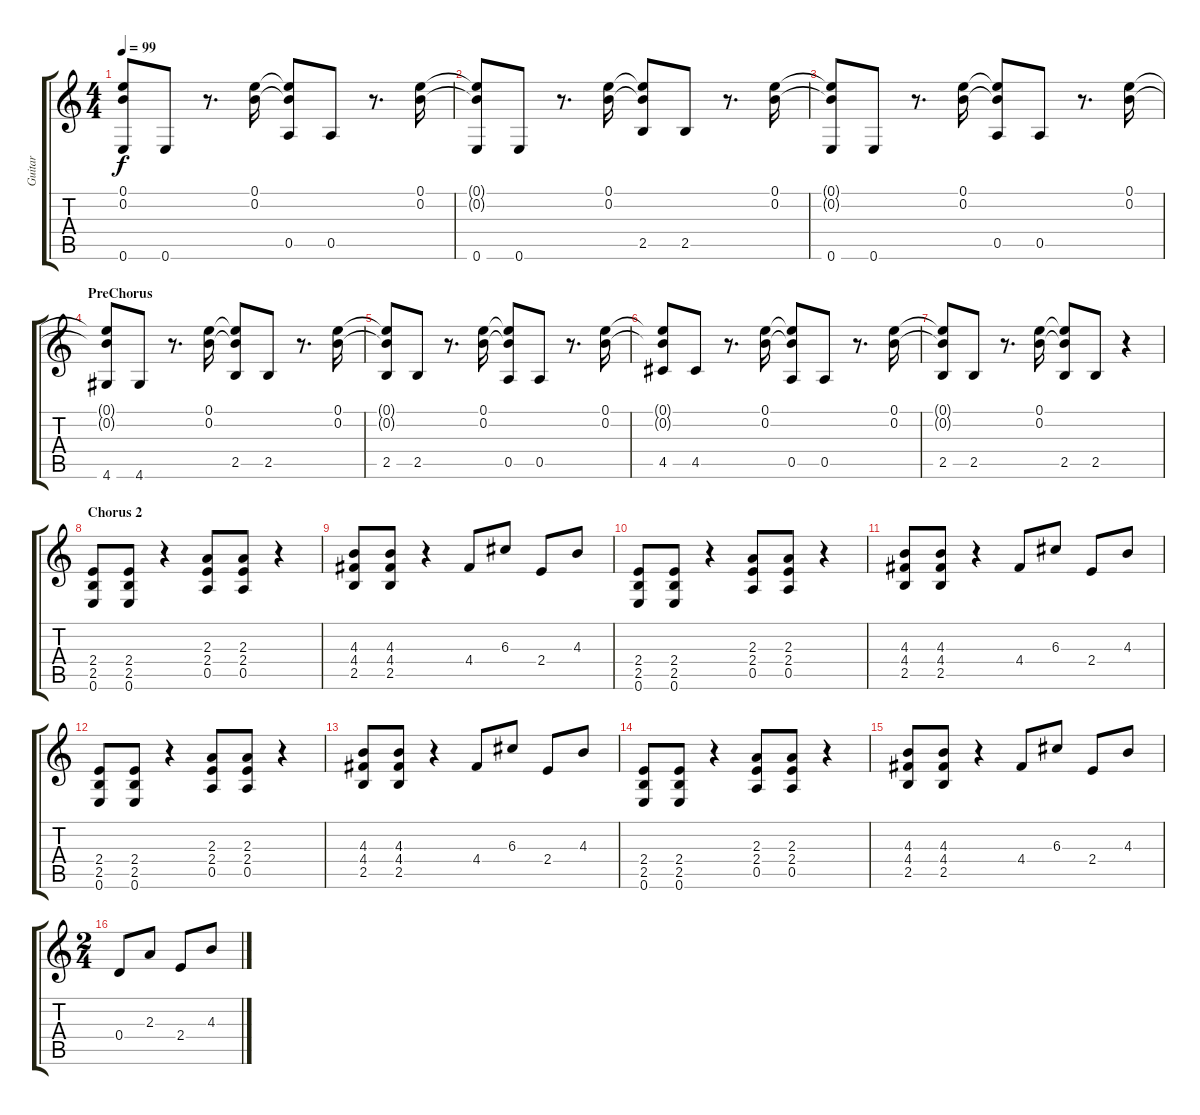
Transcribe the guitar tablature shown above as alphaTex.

\track ("Guitar" "Guitar") {instrument acousticguitarsteel}
\staff {score tabs}
\tuning (E4 B3 G3 D3 A2 E2) {hide}
\ts (4 4)
\tempo 99
\clef g2
\ks c
(0.1{t} 0.2{t} 0.6).8{dy f} 0.6.8 r.8{d} (0.1 0.2).16 (0.1{t} 0.2{t} 0.5).8 0.5.8 r.8{d} (0.1 0.2).16 |
(0.1{t} 0.2{t} 0.6).8 0.6.8 r.8{d} (0.1 0.2).16 (0.1{t} 0.2{t} 2.5).8 2.5.8 r.8{d} (0.1 0.2).16 |
(0.1{t} 0.2{t} 0.6).8 0.6.8 r.8{d} (0.1 0.2).16 (0.1{t} 0.2{t} 0.5).8 0.5.8 r.8{d} (0.1 0.2).16 |
\section ("" "PreChorus")
(0.1{t} 0.2{t} 4.6).8 4.6.8 r.8{d} (0.1 0.2).16 (0.1{t} 0.2{t} 2.5).8 2.5.8 r.8{d} (0.1 0.2).16 |
(0.1{t} 0.2{t} 2.5).8 2.5.8 r.8{d} (0.1 0.2).16 (0.1{t} 0.2{t} 0.5).8 0.5.8 r.8{d} (0.1 0.2).16 |
(0.1{t} 0.2{t} 4.5).8 4.5.8 r.8{d} (0.1 0.2).16 (0.1{t} 0.2{t} 0.5).8 0.5.8 r.8{d} (0.1 0.2).16 |
(0.1{t} 0.2{t} 2.5).8 2.5.8 r.8{d} (0.1 0.2).16 (0.1{t} 0.2{t} 2.5).8 2.5.8 r.4 |
\section ("" "Chorus 2")
(2.4 2.5 0.6).8 (2.4 2.5 0.6).8 r.4 (2.3 2.4 0.5).8 (2.3 2.4 0.5).8 r.4 |
(4.3 4.4 2.5).8 (4.3 4.4 2.5).8 r.4 4.4.8 6.3.8 2.4.8 4.3.8 |
(2.4 2.5 0.6).8 (2.4 2.5 0.6).8 r.4 (2.3 2.4 0.5).8 (2.3 2.4 0.5).8 r.4 |
(4.3 4.4 2.5).8 (4.3 4.4 2.5).8 r.4 4.4.8 6.3.8 2.4.8 4.3.8 |
(2.4 2.5 0.6).8 (2.4 2.5 0.6).8 r.4 (2.3 2.4 0.5).8 (2.3 2.4 0.5).8 r.4 |
(4.3 4.4 2.5).8 (4.3 4.4 2.5).8 r.4 4.4.8 6.3.8 2.4.8 4.3.8 |
(2.4 2.5 0.6).8 (2.4 2.5 0.6).8 r.4 (2.3 2.4 0.5).8 (2.3 2.4 0.5).8 r.4 |
(4.3 4.4 2.5).8 (4.3 4.4 2.5).8 r.4 4.4.8 6.3.8 2.4.8 4.3.8 |
\ts (2 4)
0.4.8 2.3.8 2.4.8 4.3.8
